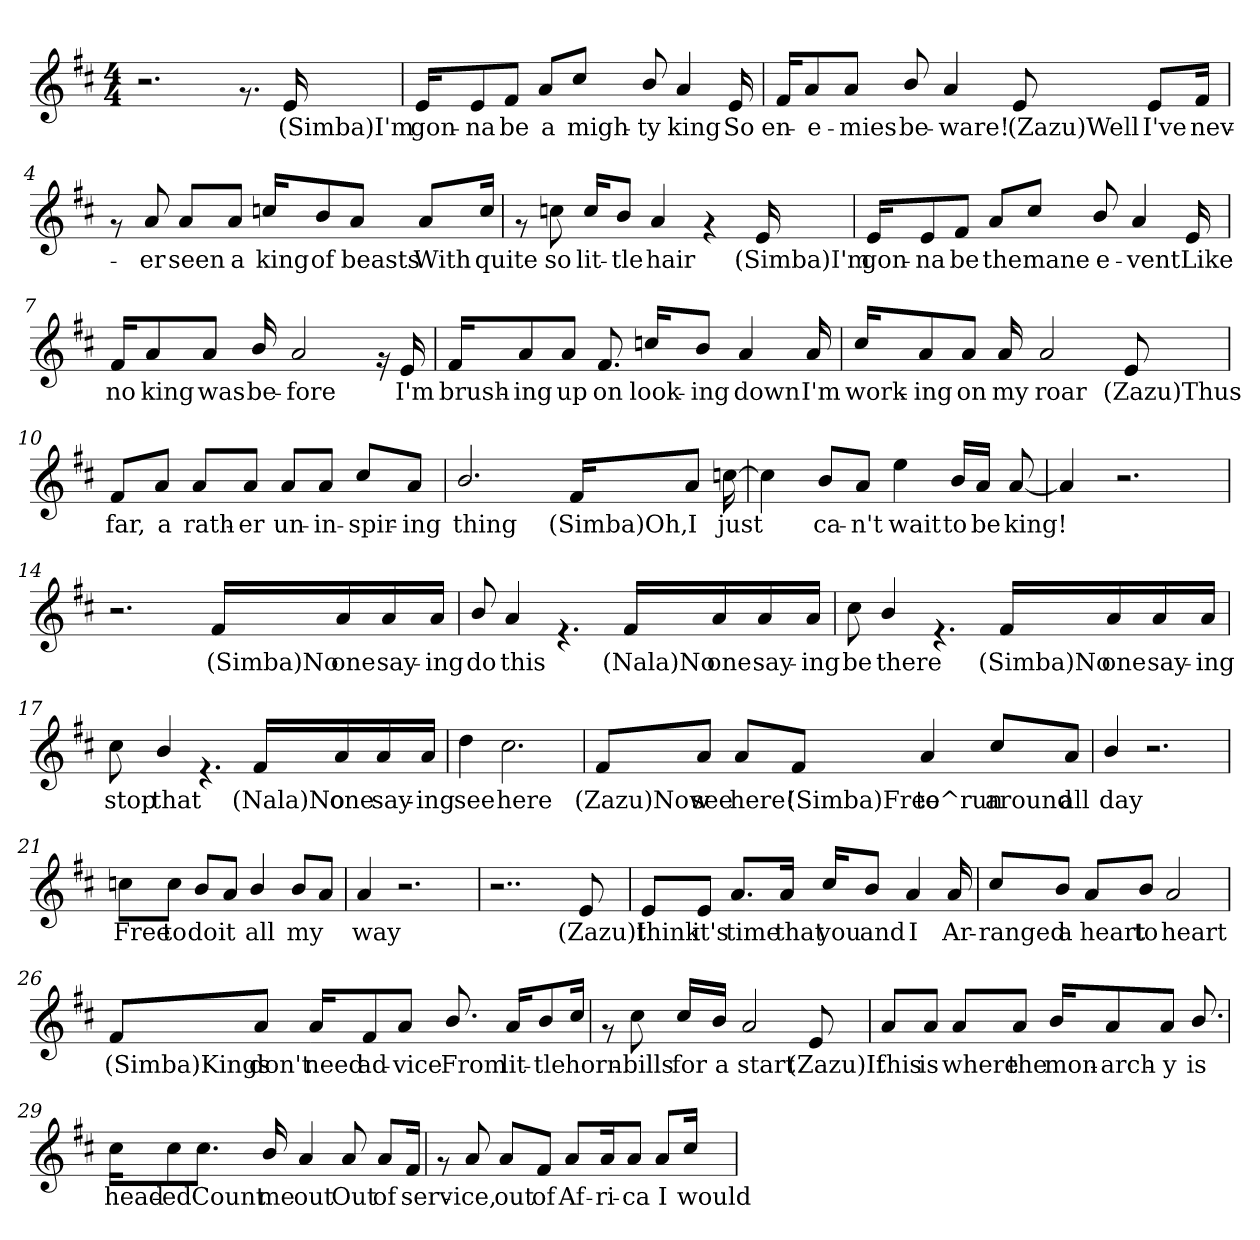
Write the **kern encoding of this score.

**kern	**text
*part1	*part1
*staff1	*staff1
*I'Cl	*
*clefG2	*
*ITrd1c2	*
*k[]	*
*C:	*
*M4/4	*
=1	=1
2.r	.
8.rf	.
!	!LO:LY:b
16d/	(Simba)I'm
=2	=2
!	!LO:LY:b
16d/KL	gon-
!	!LO:LY:b
8d/	-na
!	!LO:LY:b
8e/J	be
!	!LO:LY:b
8g/L	a
!	!LO:LY:b
8b/J	migh-
!	!LO:LY:b
8a/	-ty
!	!LO:LY:b
4g/	king
!	!LO:LY:b
16d/	So
=3	=3
!	!LO:LY:b
16e/KL	en-
!	!LO:LY:b
8g/	-e-
!	!LO:LY:b
8g/J	-mies
!	!LO:LY:b
8a/	be-
!	!LO:LY:b
4g/	-ware!
!	!LO:LY:b
8d/	(Zazu)Well
!	!LO:LY:b
8d/L	I've
!	!LO:LY:b
16e/Jk	nev-
!!LO:LB:g=z
=4	=4
8rf	.
!	!LO:LY:b
8g/	-er
!	!LO:LY:b
8g/L	seen
!	!LO:LY:b
8g/J	a
!	!LO:LY:b
16b-X/KL	king
!	!LO:LY:b
8a/	of
!	!LO:LY:b
8g/J	beasts
!	!LO:LY:b
8g/L	With
!	!LO:LY:b
16b-/Jk	quite
!!LO:LB:g=z
=5	=5
8rf	.
!	!LO:LY:b
8b-X\	so
!	!LO:LY:b
16b-/KL	lit-
!	!LO:LY:b
8a/J	-tle
!	!LO:LY:b
4g/	hair
4rf	.
!	!LO:LY:b
16d/	(Simba)I'm
=6	=6
!	!LO:LY:b
16d/KL	gon-
!	!LO:LY:b
8d/	-na
!	!LO:LY:b
8e/J	be
!	!LO:LY:b
8g/L	the
!	!LO:LY:b
8b/J	mane
!	!LO:LY:b
8a/	e-
!	!LO:LY:b
4g/	-vent
!	!LO:LY:b
16d/	Like
=7	=7
!	!LO:LY:b
16e/KL	no
!	!LO:LY:b
8g/	king
!	!LO:LY:b
8g/J	was
!	!LO:LY:b
16a/	be-
!	!LO:LY:b
2g/	-fore
16rf	.
!	!LO:LY:b
16d/	I'm
!!LO:LB:g=z
=8	=8
!	!LO:LY:b
16e/KL	brush-
!	!LO:LY:b
8g/	-ing
!	!LO:LY:b
8g/J	up
!	!LO:LY:b
8.e/	on
!	!LO:LY:b
16b-X/KL	look-
!	!LO:LY:b
8a/J	-ing
!	!LO:LY:b
4g/	down
!	!LO:LY:b
16g/	I'm
!!LO:LB:g=z
=9	=9
!	!LO:LY:b
16b/KL	work-
!	!LO:LY:b
8g/	-ing
!	!LO:LY:b
8g/J	on
!	!LO:LY:b
16g/	my
!	!LO:LY:b
2g/	roar
!	!LO:LY:b
8d/	(Zazu)Thus
=10	=10
!	!LO:LY:b
8e/L	far,
!	!LO:LY:b
8g/J	a
!	!LO:LY:b
8g/L	rath-
!	!LO:LY:b
8g/J	-er
!	!LO:LY:b
8g/L	un-
!	!LO:LY:b
8g/J	-in-
!	!LO:LY:b
8b/L	-spir-
!	!LO:LY:b
8g/J	-ing
=11	=11
!	!LO:LY:b
2.a/	thing
!	!LO:LY:b
16e/KL	(Simba)Oh,
!	!LO:LY:b
8g/J	I
!	!LO:LY:b
[16b-\	just
!!LO:LB:g=z
=12	=12
4b-\]	.
!	!LO:LY:b
8a/L	ca-
!	!LO:LY:b
8g/J	-n't
!	!LO:LY:b
4dd\	wait
!	!LO:LY:b
16a/LL	to
!	!LO:LY:b
16g/JJ	be
!	!LO:LY:b
[8g/	king!
=13	=13
4g/]	.
2.r	.
=14	=14
2.r	.
!	!LO:LY:b
16e/LL	(Simba)No
!	!LO:LY:b
16g/	one
!	!LO:LY:b
16g/	say-
!	!LO:LY:b
16g/JJ	-ing
!!LO:PB:g=z
=15	=15
!	!LO:LY:b
8a/	do
!	!LO:LY:b
4g/	this
4.rf	.
!	!LO:LY:b
16e/LL	(Nala)No
!	!LO:LY:b
16g/	one
!	!LO:LY:b
16g/	say-
!	!LO:LY:b
16g/JJ	-ing
=16	=16
!	!LO:LY:b
8b\	be
!	!LO:LY:b
4a/	there
4.rf	.
!	!LO:LY:b
16e/LL	(Simba)No
!	!LO:LY:b
16g/	one
!	!LO:LY:b
16g/	say-
!	!LO:LY:b
16g/JJ	-ing
=17	=17
!	!LO:LY:b
8b\	stop
!	!LO:LY:b
4a/	that
4.rf	.
!	!LO:LY:b
16e/LL	(Nala)No
!	!LO:LY:b
16g/	one
!	!LO:LY:b
16g/	say-
!	!LO:LY:b
16g/JJ	-ing
!!LO:LB:g=z
=18	=18
!	!LO:LY:b
4cc\	see
!	!LO:LY:b
2.b\	here
=19	=19
!	!LO:LY:b
8e/L	(Zazu)Now
!	!LO:LY:b
8g/J	see
!	!LO:LY:b
8g/L	here!
!	!LO:LY:b
8e/J	(Simba)Free
!	!LO:LY:b
4g/	to^run
!	!LO:LY:b
8b/L	around
!	!LO:LY:b
8g/J	all
=20	=20
!	!LO:LY:b
4a/	day
2.r	.
!!LO:LB:g=z
=21	=21
!	!LO:LY:b
8b-X\L	Free
!	!LO:LY:b
8b-\J	to
!	!LO:LY:b
8a/L	do
!	!LO:LY:b
8g/J	it
!	!LO:LY:b
4a/	all
!	!LO:LY:b
8a/L	my
8g/J	.
!!LO:LB:g=z
=22	=22
!	!LO:LY:b
4g/	way
2.r	.
=23	=23
2..r	.
!	!LO:LY:b
8d/	(Zazu)I
=24	=24
!	!LO:LY:b
8d/L	think
!	!LO:LY:b
8d/J	it's
!	!LO:LY:b
8.g/L	time
!	!LO:LY:b
16g/Jk	that
!	!LO:LY:b
16b/KL	you
!	!LO:LY:b
8a/J	and
!	!LO:LY:b
4g/	I
!	!LO:LY:b
16g/	Ar-
!!LO:LB:g=z
=25	=25
!	!LO:LY:b
8b/L	-ranged
!	!LO:LY:b
8a/J	a
!	!LO:LY:b
8g/L	heart
!	!LO:LY:b
8a/J	to
!	!LO:LY:b
2g/	heart
=26	=26
!	!LO:LY:b
8e/L	(Simba)Kings
!	!LO:LY:b
8g/J	don't
!	!LO:LY:b
16g/KL	need
!	!LO:LY:b
8e/	ad-
!	!LO:LY:b
8g/J	-vice
!	!LO:LY:b
8.a/	From
!	!LO:LY:b
16g/KL	lit-
!	!LO:LY:b
8a/	-tle
!	!LO:LY:b
16b/Jk	horn-
=27	=27
8rf	.
!	!LO:LY:b
8b\	-bills
!	!LO:LY:b
16b/LL	for
!	!LO:LY:b
16a/JJ	a
!	!LO:LY:b
2g/	start
!	!LO:LY:b
8d/	(Zazu)If
!!LO:LB:g=z
=28	=28
!	!LO:LY:b
8g/L	this
!	!LO:LY:b
8g/J	is
!	!LO:LY:b
8g/L	where
!	!LO:LY:b
8g/J	the
!	!LO:LY:b
16a/KL	mon-
!	!LO:LY:b
8g/	-arch-
!	!LO:LY:b
8g/J	-y
!	!LO:LY:b
8.a/	is
=29	=29
!	!LO:LY:b
16b\KL	head-
!	!LO:LY:b
8b\	-ed
!	!LO:LY:b
8.b\J	Count
!	!LO:LY:b
16a/	me
!	!LO:LY:b
4g/	out
!	!LO:LY:b
8g/	Out
!	!LO:LY:b
8g/L	of
!	!LO:LY:b
16e/Jk	serv-
=30	=30
8rf	.
!	!LO:LY:b
8g/	-ice,
!	!LO:LY:b
8g/L	out
!	!LO:LY:b
8e/J	of
!	!LO:LY:b
8g/L	Af-
!	!LO:LY:b
16g/k	-ri-
!	!LO:LY:b
8g/J	-ca
!	!LO:LY:b
8g/L	I
!	!LO:LY:b
16b/Jk	would-
=	=
*-	*-
